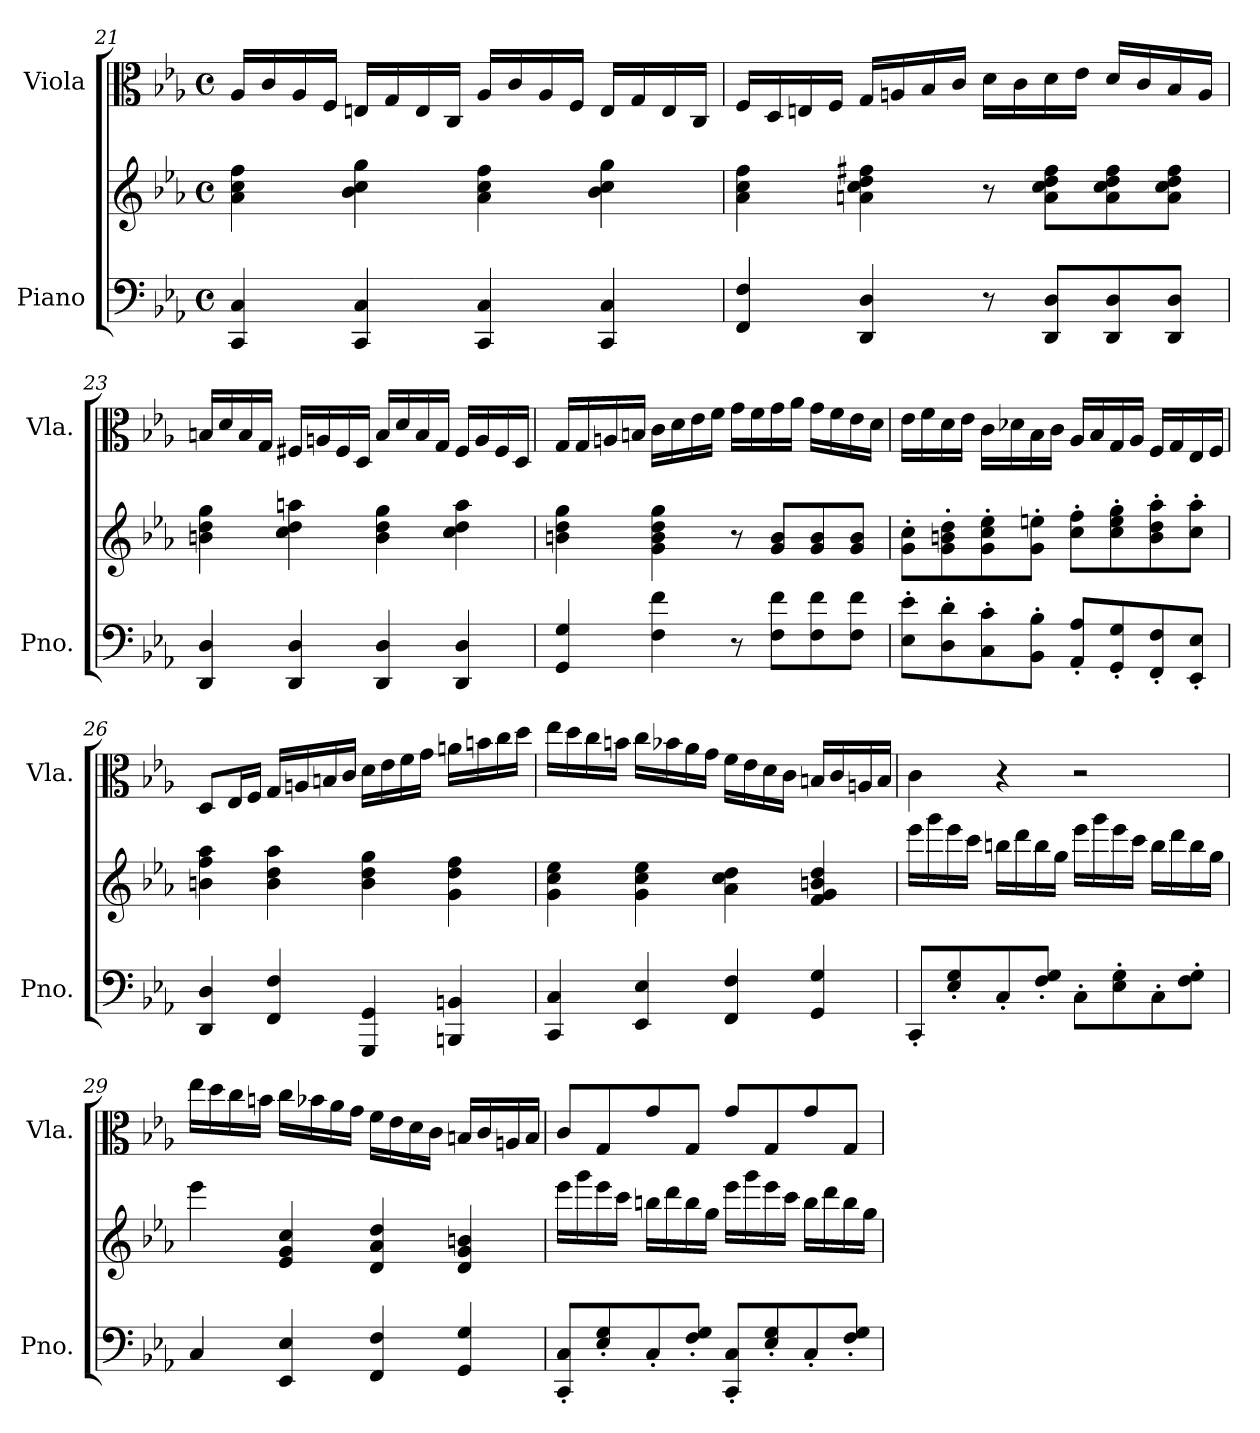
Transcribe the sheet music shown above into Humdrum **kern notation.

**kern	**kern	**kern
*part2	*part2	*part1
*staff3	*staff2	*staff1
*I"Piano	*	*I"Viola
*I'Pno.	*	*I'Vla.
*clefF4	*clefG2	*clefC3
*k[b-e-a-]	*k[b-e-a-]	*k[b-e-a-]
*M4/4	*M4/4	*M4/4
*met(c)	*met(c)	*met(c)
=21	=21	=21
4CC/ 4C/	4a-\ 4cc\ 4ff\	16A-/LL
.	.	16c/
.	.	16A-/
.	.	16F/JJ
4CC/ 4C/	4b-\ 4cc\ 4gg\	16En/LL
.	.	16G/
.	.	16E/
.	.	16C/JJ
4CC/ 4C/	4a-\ 4cc\ 4ff\	16A-/LL
.	.	16c/
.	.	16A-/
.	.	16F/JJ
4CC/ 4C/	4b-\ 4cc\ 4gg\	16E/LL
.	.	16G/
.	.	16E/
.	.	16C/JJ
=22	=22	=22
4FF/ 4F/	4a-\ 4cc\ 4ff\	16F/LL
.	.	16D/
.	.	16En/
.	.	16F/JJ
4DD/ 4D/	4an\ 4cc\ 4dd\ 4ff#X\	16G/LL
.	.	16An/
.	.	16B-/
.	.	16c/JJ
8r	8r	16d\LL
.	.	16c\
8DD/ 8D/L	8a\ 8cc\ 8dd\ 8ff#\L	16d\
.	.	16e-\JJ
8DD/ 8D/	8a\ 8cc\ 8dd\ 8ff#\	16d/LL
.	.	16c/
8DD/ 8D/J	8a\ 8cc\ 8dd\ 8ff#\J	16B-/
.	.	16A/JJ
=23	=23	=23
4DD/ 4D/	4bn\ 4dd\ 4gg\	16Bn/LL
.	.	16d/
.	.	16B/
.	.	16G/JJ
4DD/ 4D/	4cc\ 4dd\ 4aan\	16F#X/LL
.	.	16An/
.	.	16F#/
.	.	16D/JJ
4DD/ 4D/	4b\ 4dd\ 4gg\	16B/LL
.	.	16d/
.	.	16B/
.	.	16G/JJ
4DD/ 4D/	4cc\ 4dd\ 4aa\	16F#/LL
.	.	16A/
.	.	16F#/
.	.	16D/JJ
!!LO:LB:g=z
=24	=24	=24
4GG/ 4G/	4bn\ 4dd\ 4gg\	16G/LL
.	.	16G/
.	.	16An/
.	.	16Bn/JJ
4F\ 4f\	4g\ 4b\ 4dd\ 4gg\	16c\LL
.	.	16d\
.	.	16e-\
.	.	16f\JJ
8r	8r	16g\LL
.	.	16f\
8F\ 8f\L	8g/ 8b/L	16g\
.	.	16a-\JJ
8F\ 8f\	8g/ 8b/	16g\LL
.	.	16f\
8F\ 8f\J	8g/ 8b/J	16e-\
.	.	16d\JJ
=25	=25	=25
8E-\' 8e-\'L	8g\' 8cc\'L	16e-\LL
.	.	16f\
8D\' 8d\'	8g\' 8bn\' 8dd\'	16d\
.	.	16e-\JJ
8C\' 8c\'	8g\' 8cc\' 8ee-\'	16c\LL
.	.	16d-X\
8BB-\' 8B-\'J	8g\' 8een\'J	16B-\
.	.	16c\JJ
8AA-/' 8A-/'L	8cc\' 8ff\'L	16A-/LL
.	.	16B-/
8GG/' 8G/'	8cc\' 8ee\' 8gg\'	16G/
.	.	16A-/JJ
8FF/' 8F/'	8b\' 8dd\' 8aa-\'	16F/LL
.	.	16G/
8EE-/' 8E-/'J	8cc\' 8aa-\'J	16E-/
.	.	16F/JJ
=26	=26	=26
4DD/ 4D/	4bn\ 4ff\ 4aa-\	8D/L
.	.	16E-/L
.	.	16F/JJ
4FF/ 4F/	4b\ 4dd\ 4aa-\	16G/LL
.	.	16An/
.	.	16Bn/
.	.	16c/JJ
4GGG/ 4GG/	4b\ 4dd\ 4gg\	16d\LL
.	.	16e-\
.	.	16f\
.	.	16g\JJ
4BBBn/ 4BBn/	4g\ 4dd\ 4ff\	16an\LL
.	.	16bn\
.	.	16cc\
.	.	16dd\JJ
=27	=27	=27
4CC/ 4C/	4g\ 4cc\ 4ee-\	16ee-\LL
.	.	16dd\
.	.	16cc\
.	.	16bn\JJ
4EE-/ 4E-/	4g\ 4cc\ 4ee-\	16cc\LL
.	.	16b-X\
.	.	16a-\
.	.	16g\JJ
4FF/ 4F/	4a-\ 4cc\ 4dd\	16f\LL
.	.	16e-\
.	.	16d\
.	.	16c\JJ
4GG/ 4G/	4f/ 4g/ 4bn/ 4dd/	16Bn/LL
.	.	16c/
.	.	16An/
.	.	16B/JJ
!!LO:LB:g=z
=28	=28	=28
8CC'/L	16eee-\LL	4c\
.	16ggg\	.
8E-/' 8G/'	16eee-\	.
.	16ccc\JJ	.
8C'/	16bbn\LL	4r
.	16ddd\	.
8F/' 8G/'J	16bb\	.
.	16gg\JJ	.
8C'\L	16eee-\LL	2r
.	16ggg\	.
8E-\' 8G\'	16eee-\	.
.	16ccc\JJ	.
8C'\	16bb\LL	.
.	16ddd\	.
8F\' 8G\'J	16bb\	.
.	16gg\JJ	.
=29	=29	=29
4C/	4eee-\	16ee-\LL
.	.	16dd\
.	.	16cc\
.	.	16bn\JJ
4EE-/ 4E-/	4e-/ 4g/ 4cc/	16cc\LL
.	.	16b-X\
.	.	16a-\
.	.	16g\JJ
4FF/ 4F/	4d/ 4a-/ 4dd/	16f\LL
.	.	16e-\
.	.	16d\
.	.	16c\JJ
4GG/ 4G/	4d/ 4g/ 4bn/	16Bn/LL
.	.	16c/
.	.	16An/
.	.	16B/JJ
=30	=30	=30
8CC/' 8C/'L	16eee-\LL	(8c/L
.	16ggg\	.
8E-/' 8G/'	16eee-\	8G/
.	16ccc\JJ	.
8C'/	16bbn\LL	8g/
.	16ddd\	.
8F/' 8G/'J	16bb\	8G/J
.	16gg\JJ	.
8CC/' 8C/'L	16eee-\LL	8g/L
.	16ggg\)	.
8E-/' 8G/'	16eee-\	8G/
.	16ccc\JJ	.
8C'/	16bb\LL	8g/
.	16ddd\	.
8F/' 8G/'J	16bb\	8G/J
.	16gg\JJ	.
=	=	=
*-	*-	*-
